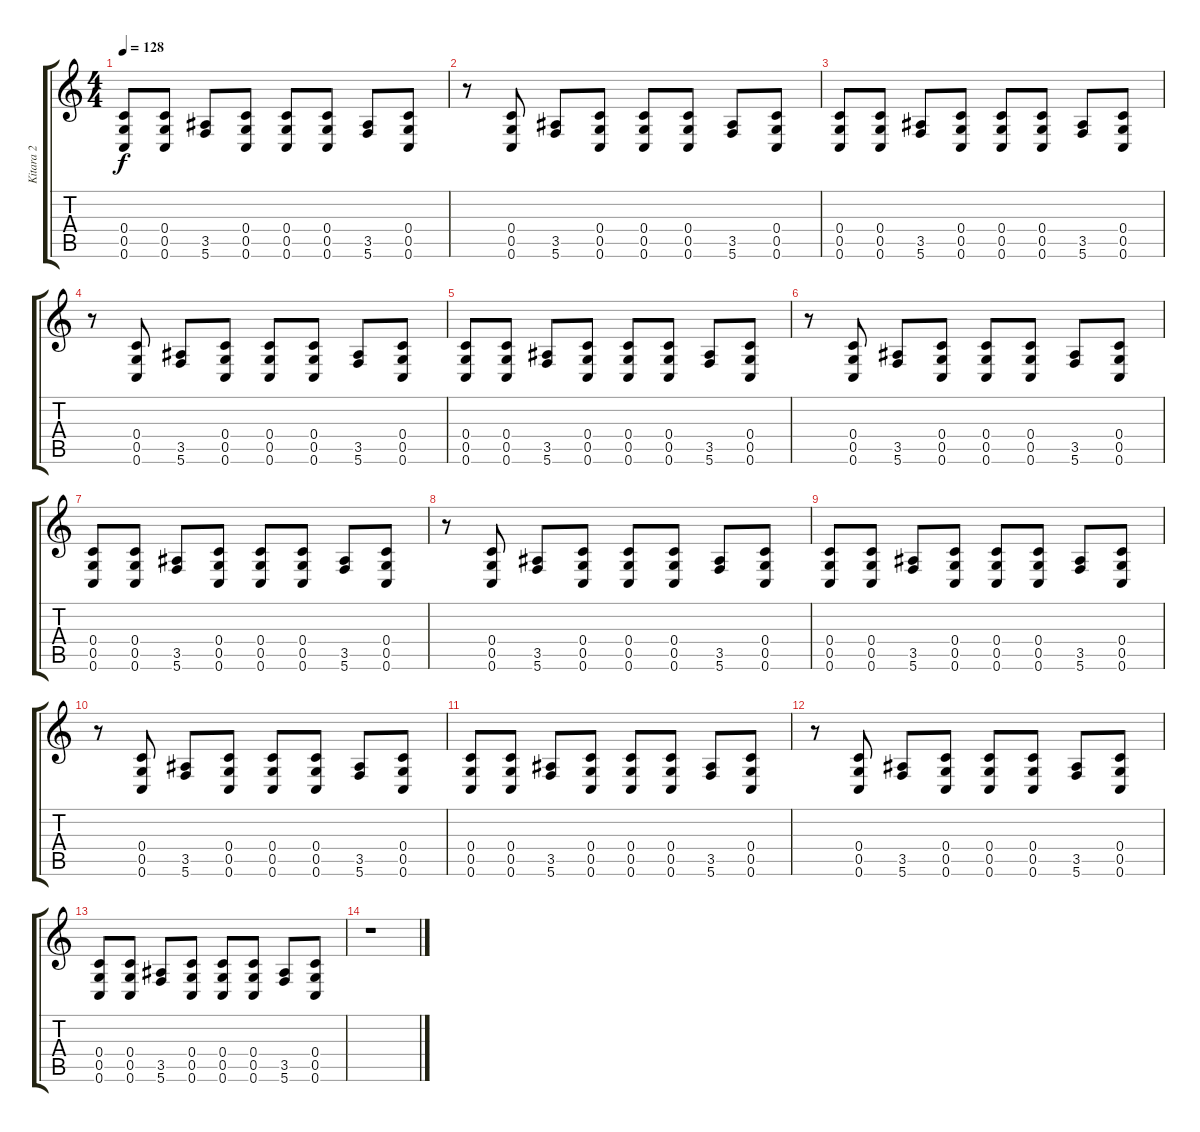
\track ("Kitara 2" "Kitara 2") {instrument distortionguitar}
\staff {score tabs}
\tuning (D4 A3 F3 C3 G2 C2) {hide}
\ts (4 4)
\tempo 128
\clef g2
\ks c
(0.4 0.5 0.6).8{dy f} (0.4 0.5 0.6).8 (3.5 5.6).8 (0.4 0.5 0.6).8 (0.4 0.5 0.6).8 (0.4 0.5 0.6).8 (3.5 5.6).8 (0.4 0.5 0.6).8 |
r.8 (0.4 0.5 0.6).8 (3.5 5.6).8 (0.4 0.5 0.6).8 (0.4 0.5 0.6).8 (0.4 0.5 0.6).8 (3.5 5.6).8 (0.4 0.5 0.6).8 |
(0.4 0.5 0.6).8 (0.4 0.5 0.6).8 (3.5 5.6).8 (0.4 0.5 0.6).8 (0.4 0.5 0.6).8 (0.4 0.5 0.6).8 (3.5 5.6).8 (0.4 0.5 0.6).8 |
r.8 (0.4 0.5 0.6).8 (3.5 5.6).8 (0.4 0.5 0.6).8 (0.4 0.5 0.6).8 (0.4 0.5 0.6).8 (3.5 5.6).8 (0.4 0.5 0.6).8 |
(0.4 0.5 0.6).8 (0.4 0.5 0.6).8 (3.5 5.6).8 (0.4 0.5 0.6).8 (0.4 0.5 0.6).8 (0.4 0.5 0.6).8 (3.5 5.6).8 (0.4 0.5 0.6).8 |
r.8 (0.4 0.5 0.6).8 (3.5 5.6).8 (0.4 0.5 0.6).8 (0.4 0.5 0.6).8 (0.4 0.5 0.6).8 (3.5 5.6).8 (0.4 0.5 0.6).8 |
(0.4 0.5 0.6).8 (0.4 0.5 0.6).8 (3.5 5.6).8 (0.4 0.5 0.6).8 (0.4 0.5 0.6).8 (0.4 0.5 0.6).8 (3.5 5.6).8 (0.4 0.5 0.6).8 |
r.8 (0.4 0.5 0.6).8 (3.5 5.6).8 (0.4 0.5 0.6).8 (0.4 0.5 0.6).8 (0.4 0.5 0.6).8 (3.5 5.6).8 (0.4 0.5 0.6).8 |
(0.4 0.5 0.6).8 (0.4 0.5 0.6).8 (3.5 5.6).8 (0.4 0.5 0.6).8 (0.4 0.5 0.6).8 (0.4 0.5 0.6).8 (3.5 5.6).8 (0.4 0.5 0.6).8 |
r.8 (0.4 0.5 0.6).8 (3.5 5.6).8 (0.4 0.5 0.6).8 (0.4 0.5 0.6).8 (0.4 0.5 0.6).8 (3.5 5.6).8 (0.4 0.5 0.6).8 |
(0.4 0.5 0.6).8 (0.4 0.5 0.6).8 (3.5 5.6).8 (0.4 0.5 0.6).8 (0.4 0.5 0.6).8 (0.4 0.5 0.6).8 (3.5 5.6).8 (0.4 0.5 0.6).8 |
r.8 (0.4 0.5 0.6).8 (3.5 5.6).8 (0.4 0.5 0.6).8 (0.4 0.5 0.6).8 (0.4 0.5 0.6).8 (3.5 5.6).8 (0.4 0.5 0.6).8 |
(0.4 0.5 0.6).8 (0.4 0.5 0.6).8 (3.5 5.6).8 (0.4 0.5 0.6).8 (0.4 0.5 0.6).8 (0.4 0.5 0.6).8 (3.5 5.6).8 (0.4 0.5 0.6).8 |
r.1
